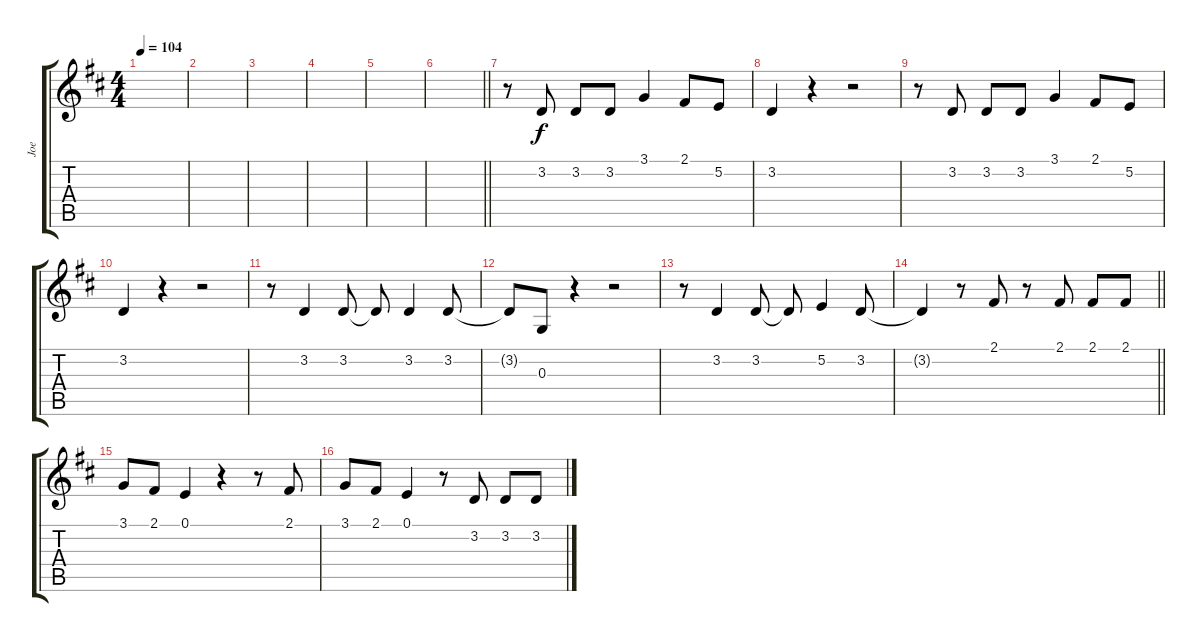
\track ("Joe" "Joe") {instrument lead1square}
\staff {score tabs}
\tuning (E4 B3 G3 D3 A2 E2) {hide}
\ts (4 4)
\tempo 104
\clef g2
\ks d
|
|
|
|
|
\barLineRight lightlight
|
r.8 3.2.8 3.2.8 3.2.8 3.1.4 2.1.8 5.2.8 |
3.2.4 r.4 r.2 |
r.8 3.2.8 3.2.8 3.2.8 3.1.4 2.1.8 5.2.8 |
3.2.4 r.4 r.2 |
r.8 3.2.4 3.2.8 3.2{t}.8 3.2.4 3.2.8 |
3.2{t}.8 0.3.8 r.4 r.2 |
r.8 3.2.4 3.2.8 3.2{t}.8 5.2.4 3.2.8 |
\barLineRight lightlight
3.2{t}.4 r.8 2.1.8 r.8 2.1.8 2.1.8 2.1.8 |
3.1.8 2.1.8 0.1.4 r.4 r.8 2.1.8 |
3.1.8 2.1.8 0.1.4 r.8 3.2.8 3.2.8 3.2.8
